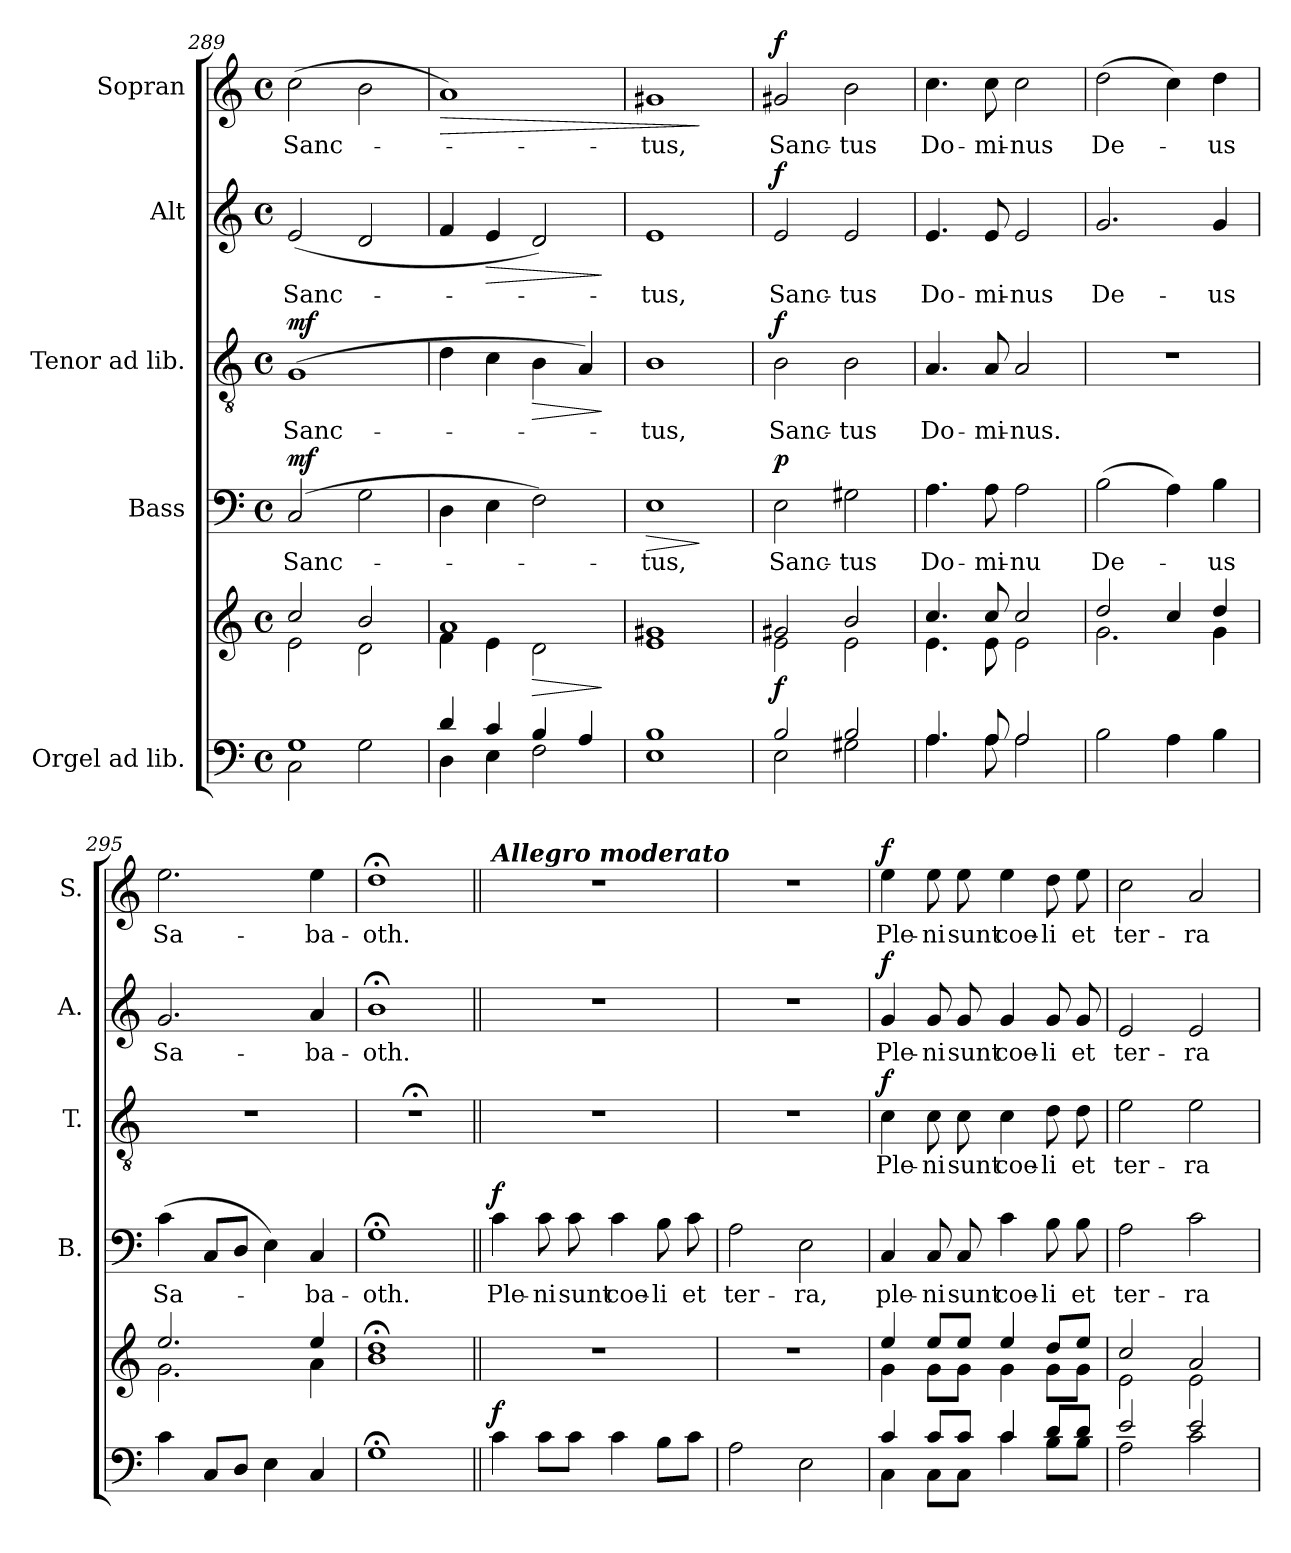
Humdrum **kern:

**kern	**kern	**dynam	**kern	**text	**dynam	**kern	**text	**dynam	**kern	**text	**dynam	**kern	**text	**dynam
*part5	*part5	*part5	*part4	*part4	*part4	*part3	*part3	*part3	*part2	*part2	*part2	*part1	*part1	*part1
*staff6	*staff5	*staff5/6	*staff4	*staff4	*staff4	*staff3	*staff3	*staff3	*staff2	*staff2	*staff2	*staff1	*staff1	*staff1
*I"Orgel ad lib.	*	*	*I"Bass	*	*	*I"Tenor ad lib.	*	*	*I"Alt	*	*	*I"Sopran	*	*
*	*	*	*I'B.	*	*	*I'T.	*	*	*I'A.	*	*	*I'S.	*	*
*clefF4	*clefG2	*	*clefF4	*	*	*clefGv2	*	*	*clefG2	*	*	*clefG2	*	*
*k[]	*k[]	*	*k[]	*	*	*k[]	*	*	*k[]	*	*	*k[]	*	*
*C:	*C:	*	*C:	*	*	*C:	*	*	*C:	*	*	*C:	*	*
*M4/4	*M4/4	*	*M4/4	*	*	*M4/4	*	*	*M4/4	*	*	*M4/4	*	*
*met(c)	*met(c)	*	*met(c)	*	*	*met(c)	*	*	*met(c)	*	*	*met(c)	*	*
=289	=289	=289	=289	=289	=289	=289	=289	=289	=289	=289	=289	=289	=289	=289
*^	*^	*	*	*	*	*	*	*	*	*	*	*	*	*
!	!	!	!	!	!	!LO:LY:b	!LO:DY:a	!	!LO:LY:b	!LO:DY:a	!	!LO:LY:b	!	!	!LO:LY:b	!
1G	2C\	2cc/	2e\	.	(2C/	Sanc-	mf	(>1G	Sanc-	mf	(<2e/	Sanc-	.	(>2cc\	Sanc-	.
.	2G\	2b/	2d\	.	2G\	.	.	.	.	.	2d/	.	.	2b\	.	.
=290	=290	=290	=290	=290	=290	=290	=290	=290	=290	=290	=290	=290	=290	=290	=290	=290
!	!	!	!	!	!	!	!	!	!	!	!	!	!	!	!	!LO:HP:b
4d/	4D\	1a	4f\	.	4D\	.	.	4d\	.	.	4f/	.	.	1a)	.	>
!	!	!	!	!	!	!	!	!	!	!	!	!	!LO:HP:b	!	!	!
4c/	4E\	.	4e\	.	4E\	.	.	4c\	.	.	4e/	.	>	.	.	.
!	!	!	!	!LO:HP:b	!	!	!	!	!	!LO:HP:b	!	!	!	!	!	!
4B/	2F\	.	2d\	>	2F\)	.	.	4B\	.	>	2d/)	.	.	.	.	.
4A/	.	.	.	.	.	.	.	4A/)	.	.	.	.	.	.	.	.
*v	*v	*	*	*	*	*	*	*	*	*	*	*	*	*	*	*
*	*v	*v	*	*	*	*	*	*	*	*	*	*	*	*	*
.	.	]	.	.	.	.	.	]	.	.	]	.	.	.
=291	=291	=291	=291	=291	=291	=291	=291	=291	=291	=291	=291	=291	=291	=291
*^	*^	*	*	*	*	*	*	*	*	*	*	*	*	*
!	!	!	!	!	!	!LO:LY:b	!LO:HP:b	!	!LO:LY:b	!	!	!LO:LY:b	!	!	!LO:LY:b	!
1B	1E	1g#X	1e	.	1E	-tus,	>	1B	-tus,	.	1e	-tus,	.	1g#X	-tus,	.
*v	*v	*	*	*	*	*	*	*	*	*	*	*	*	*	*	*
*	*v	*v	*	*	*	*	*	*	*	*	*	*	*	*	*
.	.	.	.	.	]	.	.	.	.	.	.	.	.	]
!!LO:LB:g=z
=292	=292	=292	=292	=292	=292	=292	=292	=292	=292	=292	=292	=292	=292	=292
*^	*^	*	*	*	*	*	*	*	*	*	*	*	*	*
!	!	!	!	!LO:DY:b	!	!LO:LY:b	!LO:DY:a	!	!LO:LY:b	!LO:DY:a	!	!LO:LY:b	!LO:DY:a	!	!LO:LY:b	!LO:DY:a
2B/	2E\	2g#X/	2e\	f	2E\	Sanc-	p	2B\	Sanc-	f	2e/	Sanc-	f	2g#X/	Sanc-	f
!	!	!	!	!	!	!LO:LY:b	!	!	!LO:LY:b	!	!	!LO:LY:b	!	!	!LO:LY:b	!
2B/	2G#X\	2b/	2e\	.	2G#X\	-tus	.	2B\	-tus	.	2e/	-tus	.	2b\	-tus	.
=293	=293	=293	=293	=293	=293	=293	=293	=293	=293	=293	=293	=293	=293	=293	=293	=293
!	!	!	!	!	!	!LO:LY:b	!	!	!LO:LY:b	!	!	!LO:LY:b	!	!	!LO:LY:b	!
4.A/	4.A\	4.cc/	4.e\	.	4.A\	Do-	.	4.A/	Do-	.	4.e/	Do-	.	4.cc\	Do-	.
!	!	!	!	!	!	!LO:LY:b	!	!	!LO:LY:b	!	!	!LO:LY:b	!	!	!LO:LY:b	!
8A/	8A\	8cc/	8e\	.	8A\	-mi-	.	8A/	-mi-	.	8e/	-mi-	.	8cc\	-mi-	.
!	!	!	!	!	!	!LO:LY:b	!	!	!LO:LY:b	!	!	!LO:LY:b	!	!	!LO:LY:b	!
2A/	2A\	2cc/	2e\	.	2A\	-nu	.	2A/	-nus.	.	2e/	-nus	.	2cc\	-nus	.
=294	=294	=294	=294	=294	=294	=294	=294	=294	=294	=294	=294	=294	=294	=294	=294	=294
!	!	!	!	!	!	!LO:LY:b	!	!	!	!	!	!LO:LY:b	!	!	!LO:LY:b	!
*v	*v	*	*	*	*	*	*	*	*	*	*	*	*	*	*	*
2B\	2dd/	2.g\	.	(>2B\	De-	.	1r	.	.	2.g/	De-	.	(>2dd\	De-	.
4A\	4cc/	.	.	4A\)	.	.	.	.	.	.	.	.	4cc\)	.	.
!	!	!	!	!	!LO:LY:b	!	!	!	!	!	!LO:LY:b	!	!	!LO:LY:b	!
4B\	4dd/	4g\	.	4B\	-us	.	.	.	.	4g/	-us	.	4dd\	-us	.
=295	=295	=295	=295	=295	=295	=295	=295	=295	=295	=295	=295	=295	=295	=295	=295
!	!	!	!	!	!LO:LY:b	!	!	!	!	!	!LO:LY:b	!	!	!LO:LY:b	!
4c\	2.ee/	2.g\	.	(>4c\	Sa-	.	1r	.	.	2.g/	Sa-	.	2.ee\	Sa-	.
8C/L	.	.	.	8C/L	.	.	.	.	.	.	.	.	.	.	.
8D/J	.	.	.	8D/J	.	.	.	.	.	.	.	.	.	.	.
4E\	.	.	.	4E\)	.	.	.	.	.	.	.	.	.	.	.
!	!	!	!	!	!LO:LY:b	!	!	!	!	!	!LO:LY:b	!	!	!LO:LY:b	!
4C/	4ee/	4a\	.	4C/	-ba-	.	.	.	.	4a/	-ba-	.	4ee\	-ba-	.
=296	=296	=296	=296	=296	=296	=296	=296	=296	=296	=296	=296	=296	=296	=296	=296
!	!	!	!	!	!LO:LY:b	!	!	!	!	!	!LO:LY:b	!	!	!LO:LY:b	!
1G;<	1dd;<	1b	.	1G;<	-oth.	.	1r;<	.	.	1b;<	-oth.	.	1dd;<	-oth.	.
=297||	=297||	=297||	=297||	=297||	=297||	=297||	=297||	=297||	=297||	=297||	=297||	=297||	=297||	=297||	=297||
!	!	!	!	!	!	!	!	!	!	!	!	!	!LO:TX:a:Bi:t=Allegro moderato	!	!
!	!	!	!LO:DY:a=2	!	!LO:LY:b	!LO:DY:a	!	!	!	!	!	!	!	!	!
*	*v	*v	*	*	*	*	*	*	*	*	*	*	*	*	*
4c\	1r	f	4c\	Ple-	f	1r	.	.	1r	.	.	1r	.	.
!	!	!	!	!LO:LY:b	!	!	!	!	!	!	!	!	!	!
8c\L	.	.	8c\	-ni	.	.	.	.	.	.	.	.	.	.
!	!	!	!	!LO:LY:b	!	!	!	!	!	!	!	!	!	!
8c\J	.	.	8c\	sunt	.	.	.	.	.	.	.	.	.	.
!	!	!	!	!LO:LY:b	!	!	!	!	!	!	!	!	!	!
4c\	.	.	4c\	coe-	.	.	.	.	.	.	.	.	.	.
!	!	!	!	!LO:LY:b	!	!	!	!	!	!	!	!	!	!
8B\L	.	.	8B\	-li	.	.	.	.	.	.	.	.	.	.
!	!	!	!	!LO:LY:b	!	!	!	!	!	!	!	!	!	!
8c\J	.	.	8c\	et	.	.	.	.	.	.	.	.	.	.
!!LO:PB:g=z
=298	=298	=298	=298	=298	=298	=298	=298	=298	=298	=298	=298	=298	=298	=298
!	!	!	!	!LO:LY:b	!	!	!	!	!	!	!	!	!	!
2A\	1r	.	2A\	ter-	.	1r	.	.	1r	.	.	1r	.	.
!	!	!	!	!LO:LY:b	!	!	!	!	!	!	!	!	!	!
2E\	.	.	2E\	-ra,	.	.	.	.	.	.	.	.	.	.
=299	=299	=299	=299	=299	=299	=299	=299	=299	=299	=299	=299	=299	=299	=299
*^	*^	*	*	*	*	*	*	*	*	*	*	*	*	*
!	!	!	!	!	!	!LO:LY:b	!	!	!LO:LY:b	!LO:DY:a	!	!LO:LY:b	!LO:DY:a	!	!LO:LY:b	!LO:DY:a
4c/	4C\	4ee/	4g\	.	4C/	ple-	.	4c\	Ple-	f	4g/	Ple-	f	4ee\	Ple-	f
!	!	!	!	!	!	!LO:LY:b	!	!	!LO:LY:b	!	!	!LO:LY:b	!	!	!LO:LY:b	!
8c/L	8C\L	8ee/L	8g\L	.	8C/	-ni	.	8c\	-ni	.	8g/	-ni	.	8ee\	-ni	.
!	!	!	!	!	!	!LO:LY:b	!	!	!LO:LY:b	!	!	!LO:LY:b	!	!	!LO:LY:b	!
8c/J	8C\J	8ee/J	8g\J	.	8C/	sunt	.	8c\	sunt	.	8g/	sunt	.	8ee\	sunt	.
!	!	!	!	!	!	!LO:LY:b	!	!	!LO:LY:b	!	!	!LO:LY:b	!	!	!LO:LY:b	!
4c/	4c\	4ee/	4g\	.	4c\	coe-	.	4c\	coe-	.	4g/	coe-	.	4ee\	coe-	.
!	!	!	!	!	!	!LO:LY:b	!	!	!LO:LY:b	!	!	!LO:LY:b	!	!	!LO:LY:b	!
8d/L	8B\L	8dd/L	8g\L	.	8B\	-li	.	8d\	-li	.	8g/	-li	.	8dd\	-li	.
!	!	!	!	!	!	!LO:LY:b	!	!	!LO:LY:b	!	!	!LO:LY:b	!	!	!LO:LY:b	!
8d/J	8B\J	8ee/J	8g\J	.	8B\	et	.	8d\	et	.	8g/	et	.	8ee\	et	.
=300	=300	=300	=300	=300	=300	=300	=300	=300	=300	=300	=300	=300	=300	=300	=300	=300
!	!	!	!	!	!	!LO:LY:b	!	!	!LO:LY:b	!	!	!LO:LY:b	!	!	!LO:LY:b	!
2e/	2A\	2cc/	2e\	.	2A\	ter-	.	2e\	ter-	.	2e/	ter-	.	2cc\	ter-	.
!	!	!	!	!	!	!LO:LY:b	!	!	!LO:LY:b	!	!	!LO:LY:b	!	!	!LO:LY:b	!
2e/	2c\	2a/	2e\	.	2c\	-ra	.	2e\	-ra	.	2e/	-ra	.	2a/	-ra	.
*v	*v	*	*	*	*	*	*	*	*	*	*	*	*	*	*	*
*	*v	*v	*	*	*	*	*	*	*	*	*	*	*	*	*
=	=	=	=	=	=	=	=	=	=	=	=	=	=	=
*-	*-	*-	*-	*-	*-	*-	*-	*-	*-	*-	*-	*-	*-	*-
